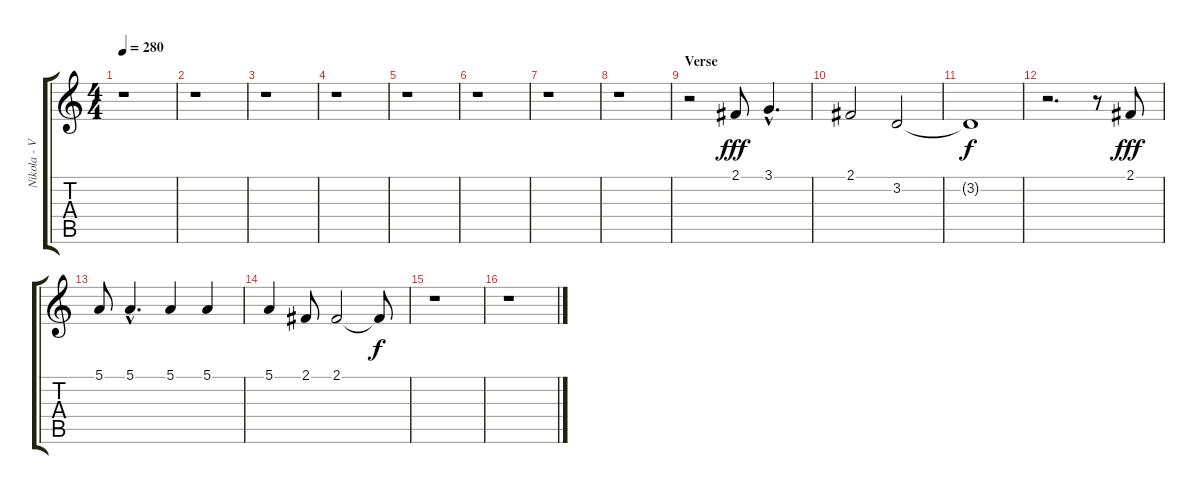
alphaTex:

\track ("Nikola - Vocal" "Nikola - V") {instrument flute}
\staff {score tabs}
\tuning (E4 B3 G3 D3 A2 E2) {hide}
\ts (4 4)
\tempo 280
\clef g2
\ks c
r.1{dy fff} |
r.1 |
r.1 |
r.1 |
r.1 |
r.1 |
r.1 |
r.1 |
\section ("" "Verse")
r.2 2.1.8 3.1{hac}.4{d} |
2.1.2 3.2.2 |
3.2{t}.1{dy f} |
r.2{d} r.8 2.1.8{dy fff} |
5.1.8 5.1{hac}.4{d} 5.1.4 5.1.4 |
5.1.4 2.1.8 2.1.2 2.1{t}.8{dy f} |
r.1 |
r.1
